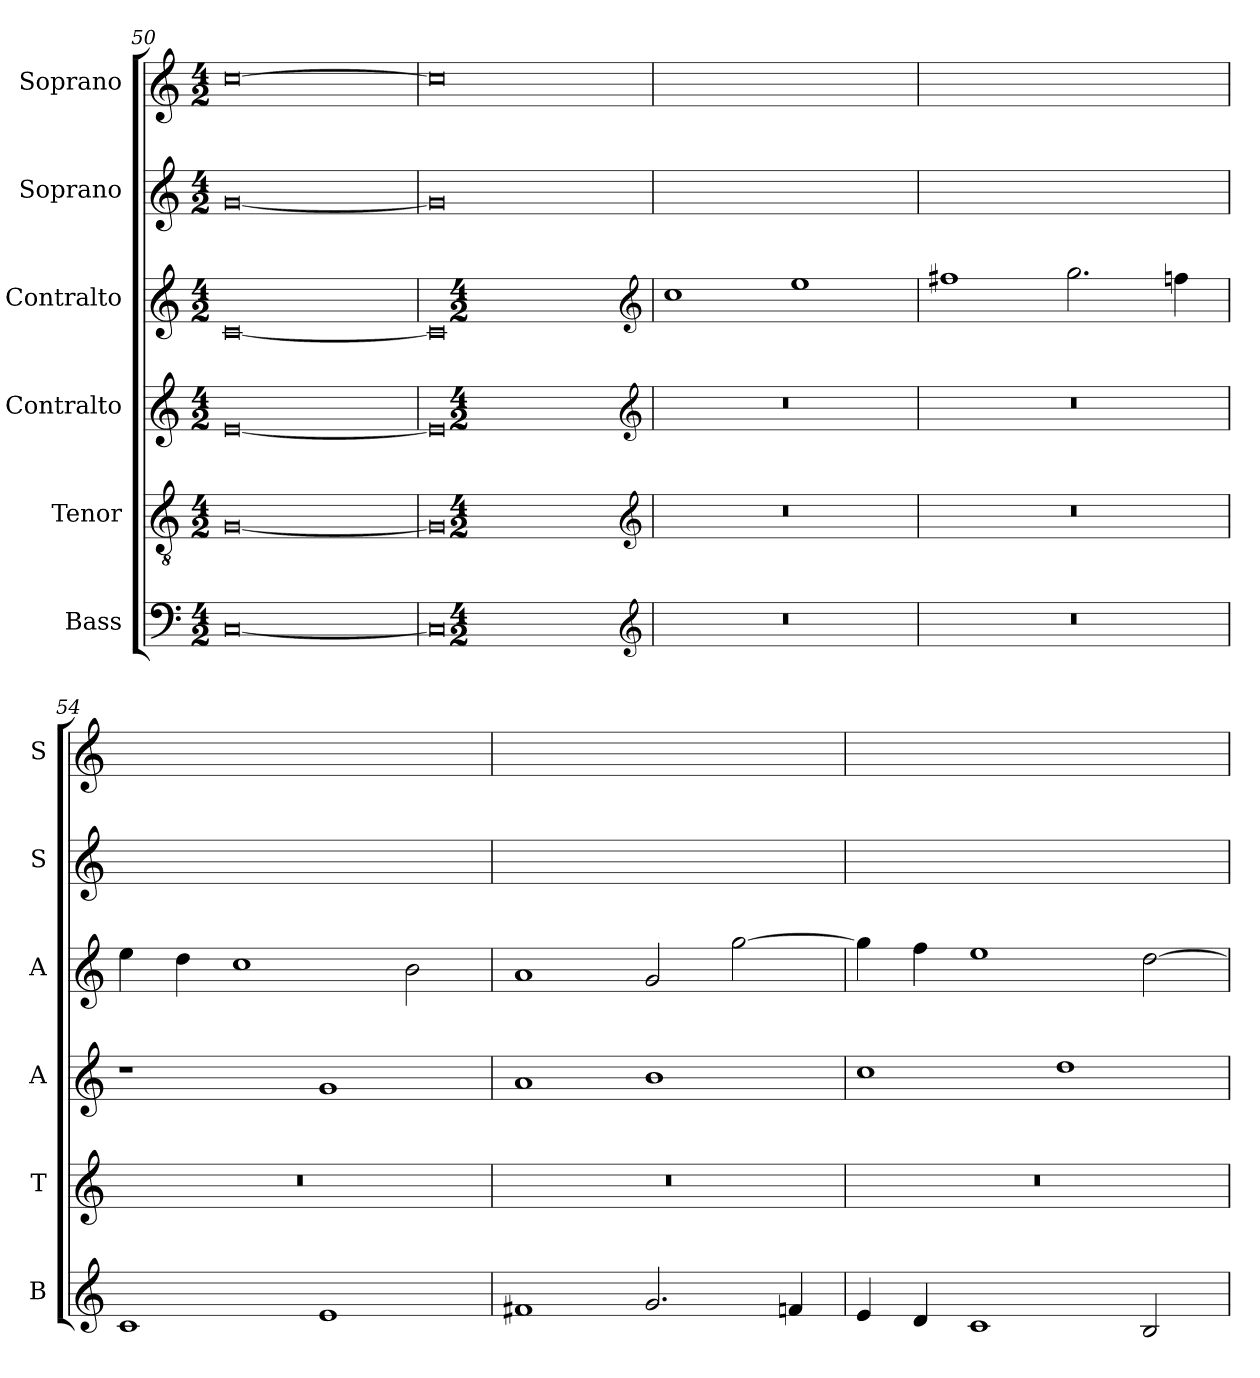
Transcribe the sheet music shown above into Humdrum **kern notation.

**kern	**kern	**kern	**kern	**kern	**kern
*part6	*part5	*part4	*part3	*part2	*part1
*staff6	*staff5	*staff4	*staff3	*staff2	*staff1
*I"Bass	*I"Tenor	*I"Contralto	*I"Contralto	*I"Soprano	*I"Soprano
*I'B	*I'T	*I'A	*I'A	*I'S	*I'S
*clefF4	*clefGv2	*clefG2	*clefG2	*clefG2	*clefG2
*k[]	*k[]	*k[]	*k[]	*k[]	*k[]
*C:ion	*C:ion	*C:ion	*C:ion	*C:ion	*C:ion
*M4/2	*M4/2	*M4/2	*M4/2	*M4/2	*M4/2
=50	=50	=50	=50	=50	=50
[0C	[0G	[0e	[0c	[0g	[0cc
=51	=51	=51	=51	=51	=51
0C]	0G]	0e]	0c]	0g]	0cc]
*clefG2	*clefG2	*clefG2	*clefG2	*	*
*k[]	*k[]	*k[]	*k[]	*	*
*C:ion	*C:ion	*C:ion	*C:ion	*	*
*M4/2	*M4/2	*M4/2	*M4/2	*	*
=52	=52	=52	=52	=52	=52
0r	0r	0r	1cc	0ryy	0ryy
.	.	.	1ee	.	.
=53	=53	=53	=53	=53	=53
0r	0r	0r	1ff#X	0ryy	0ryy
.	.	.	2.gg	.	.
.	.	.	4ffn	.	.
=54	=54	=54	=54	=54	=54
1c	0r	1r	4ee	0ryy	0ryy
.	.	.	4dd	.	.
.	.	.	1cc	.	.
1e	.	1g	.	.	.
.	.	.	2b	.	.
=55	=55	=55	=55	=55	=55
1f#X	0r	1a	1a	0ryy	0ryy
2.g	.	1b	2g	.	.
.	.	.	[2gg	.	.
4fn	.	.	.	.	.
=56	=56	=56	=56	=56	=56
4e	0r	1cc	4gg]	0ryy	0ryy
4d	.	.	4ff	.	.
1c	.	.	1ee	.	.
.	.	1dd	.	.	.
2B	.	.	[2dd	.	.
=	=	=	=	=	=
*-	*-	*-	*-	*-	*-
